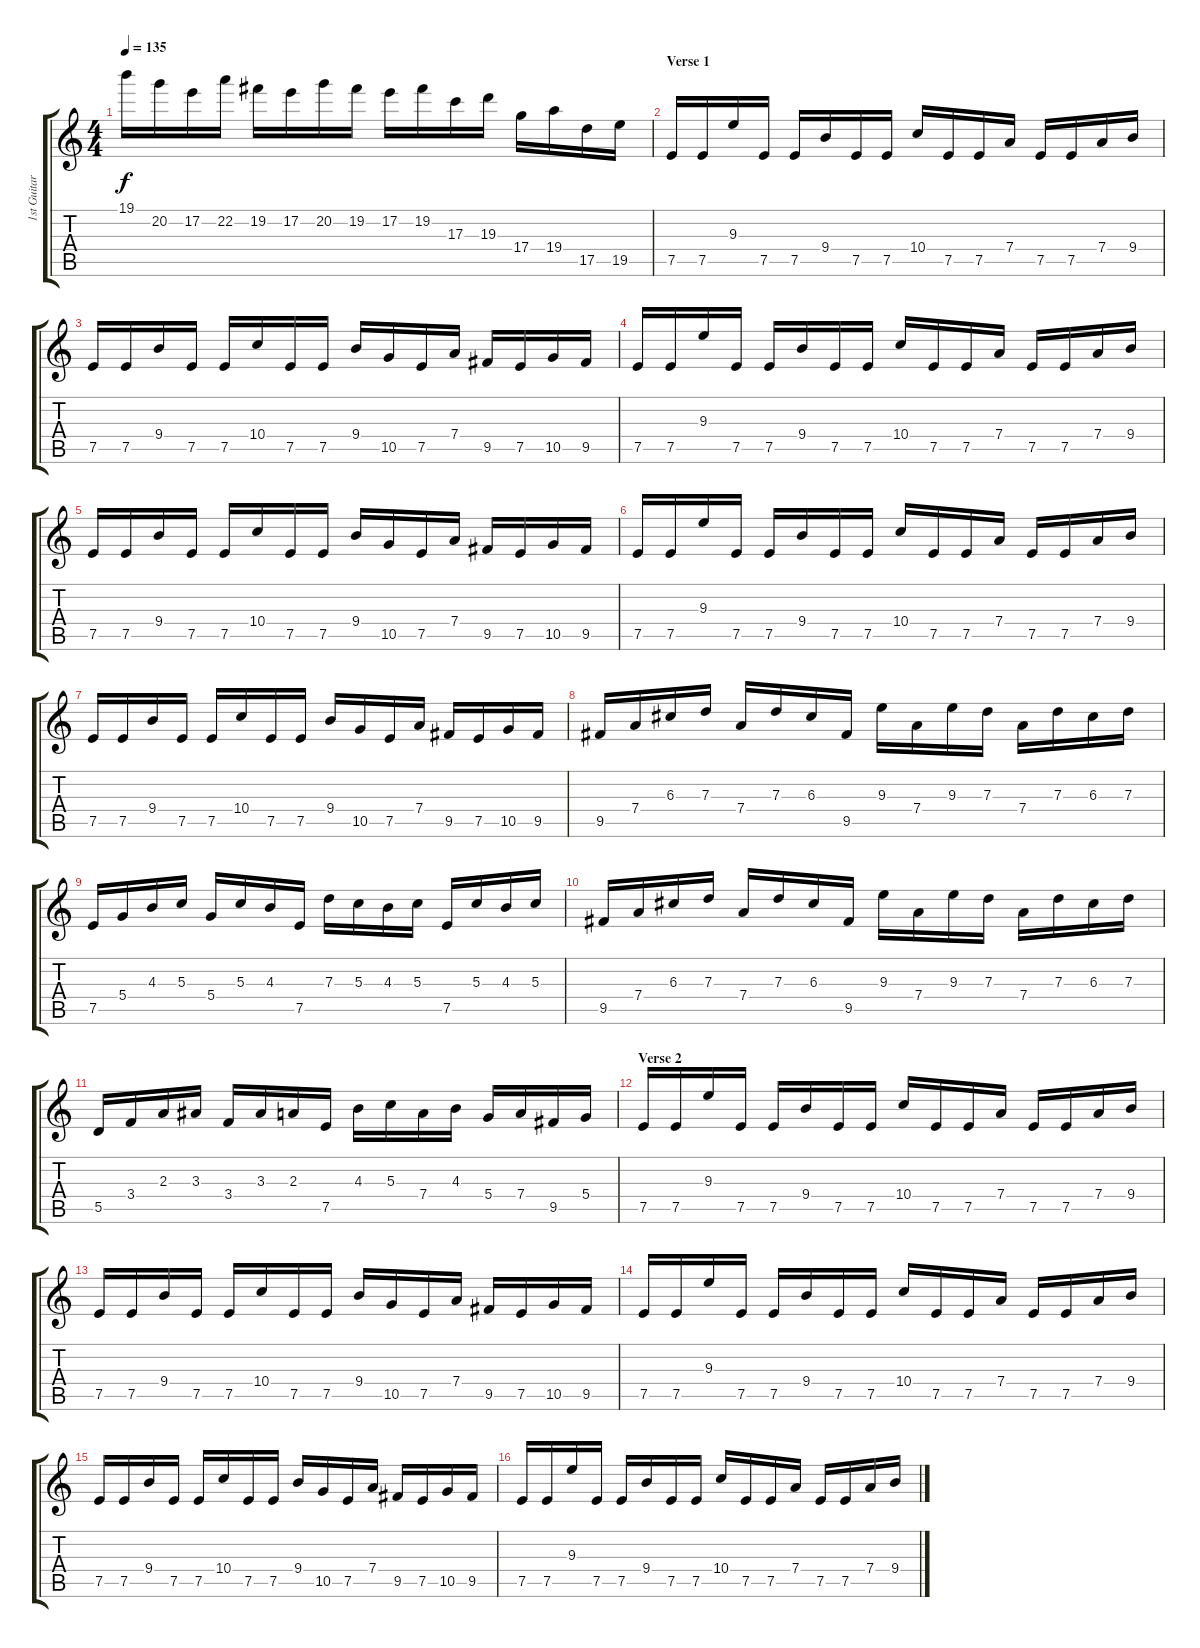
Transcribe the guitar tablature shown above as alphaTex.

\track ("1st Guitar" "1st Guitar") {instrument distortionguitar}
\staff {score tabs}
\tuning (E4 B3 G3 D3 A2 E2) {hide}
\ts (4 4)
\tempo 135
\clef g2
\ks c
19.1.16{dy f} 20.2.16 17.2.16 22.2.16 19.2.16 17.2.16 20.2.16 19.2.16 17.2.16 19.2.16 17.3.16 19.3.16 17.4.16 19.4.16 17.5.16 19.5.16 |
\section ("" "Verse 1")
7.5.16 7.5.16 9.3.16 7.5.16 7.5.16 9.4.16 7.5.16 7.5.16 10.4.16 7.5.16 7.5.16 7.4.16 7.5.16 7.5.16 7.4.16 9.4.16 |
7.5.16 7.5.16 9.4.16 7.5.16 7.5.16 10.4.16 7.5.16 7.5.16 9.4.16 10.5.16 7.5.16 7.4.16 9.5.16 7.5.16 10.5.16 9.5.16 |
7.5.16 7.5.16 9.3.16 7.5.16 7.5.16 9.4.16 7.5.16 7.5.16 10.4.16 7.5.16 7.5.16 7.4.16 7.5.16 7.5.16 7.4.16 9.4.16 |
7.5.16 7.5.16 9.4.16 7.5.16 7.5.16 10.4.16 7.5.16 7.5.16 9.4.16 10.5.16 7.5.16 7.4.16 9.5.16 7.5.16 10.5.16 9.5.16 |
7.5.16 7.5.16 9.3.16 7.5.16 7.5.16 9.4.16 7.5.16 7.5.16 10.4.16 7.5.16 7.5.16 7.4.16 7.5.16 7.5.16 7.4.16 9.4.16 |
7.5.16 7.5.16 9.4.16 7.5.16 7.5.16 10.4.16 7.5.16 7.5.16 9.4.16 10.5.16 7.5.16 7.4.16 9.5.16 7.5.16 10.5.16 9.5.16 |
9.5.16 7.4.16 6.3.16 7.3.16 7.4.16 7.3.16 6.3.16 9.5.16 9.3.16 7.4.16 9.3.16 7.3.16 7.4.16 7.3.16 6.3.16 7.3.16 |
7.5.16 5.4.16 4.3.16 5.3.16 5.4.16 5.3.16 4.3.16 7.5.16 7.3.16 5.3.16 4.3.16 5.3.16 7.5.16 5.3.16 4.3.16 5.3.16 |
9.5.16 7.4.16 6.3.16 7.3.16 7.4.16 7.3.16 6.3.16 9.5.16 9.3.16 7.4.16 9.3.16 7.3.16 7.4.16 7.3.16 6.3.16 7.3.16 |
5.5.16 3.4.16 2.3.16 3.3.16 3.4.16 3.3.16 2.3.16 7.5.16 4.3.16 5.3.16 7.4.16 4.3.16 5.4.16 7.4.16 9.5.16 5.4.16 |
\section ("" "Verse 2")
7.5.16 7.5.16 9.3.16 7.5.16 7.5.16 9.4.16 7.5.16 7.5.16 10.4.16 7.5.16 7.5.16 7.4.16 7.5.16 7.5.16 7.4.16 9.4.16 |
7.5.16 7.5.16 9.4.16 7.5.16 7.5.16 10.4.16 7.5.16 7.5.16 9.4.16 10.5.16 7.5.16 7.4.16 9.5.16 7.5.16 10.5.16 9.5.16 |
7.5.16 7.5.16 9.3.16 7.5.16 7.5.16 9.4.16 7.5.16 7.5.16 10.4.16 7.5.16 7.5.16 7.4.16 7.5.16 7.5.16 7.4.16 9.4.16 |
7.5.16 7.5.16 9.4.16 7.5.16 7.5.16 10.4.16 7.5.16 7.5.16 9.4.16 10.5.16 7.5.16 7.4.16 9.5.16 7.5.16 10.5.16 9.5.16 |
7.5.16 7.5.16 9.3.16 7.5.16 7.5.16 9.4.16 7.5.16 7.5.16 10.4.16 7.5.16 7.5.16 7.4.16 7.5.16 7.5.16 7.4.16 9.4.16
